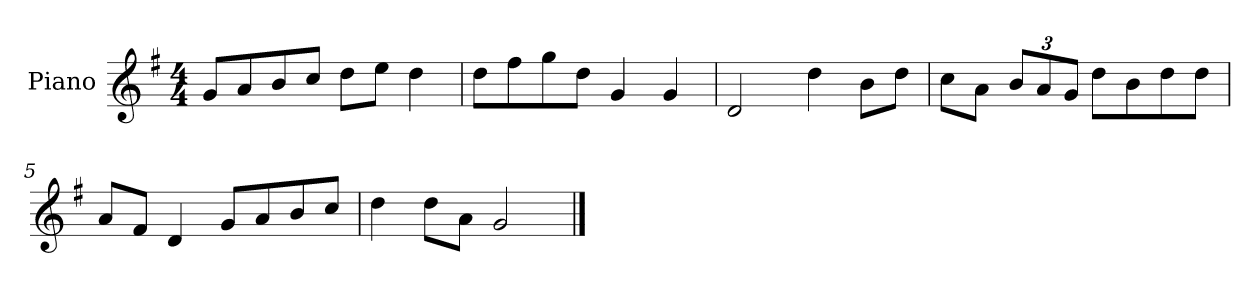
**kern
*part1
*staff1
*I"Piano
*I'P-no
*clefG2
*k[f#]
*M4/4
*MM90
=1
8g/L
8a/
8b/
8cc/J
8dd\L
8ee\J
4dd\
=2
8dd\L
8ff#\
8gg\
8dd\J
4g/
4g/
=3
2d/
4dd\
8b\L
8dd\J
=4
8cc\L
8a\J
*Xbrackettup
12b/L
12a/
12g/J
8dd\L
8b\
8dd\
8dd\J
=5
8a/L
8f#/J
4d/
8g/L
8a/
8b/
8cc/J
=6
4dd\
8dd\L
8a\J
2g/
==
*-
